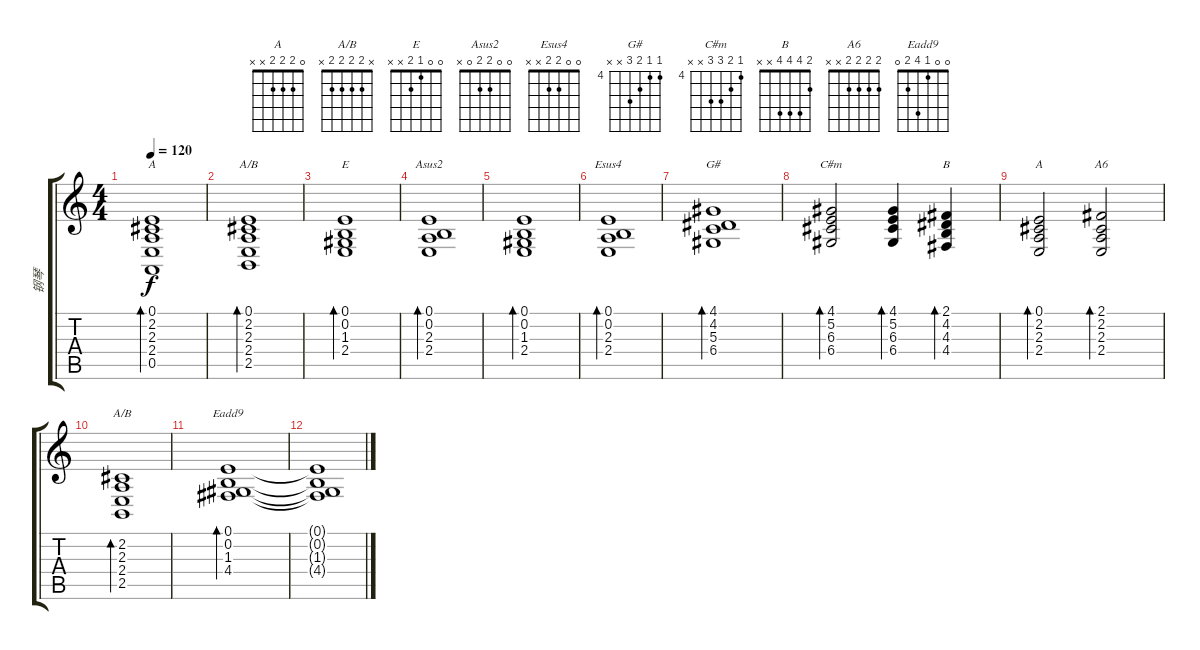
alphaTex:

\track ("钢琴" "钢琴") {instrument brightacousticpiano}
\staff {score tabs}
\tuning (E4 B3 G3 D3 A2 E2) {hide}
\chord ("A" 0 2 2 2 0 x)
\chord ("A/B" 0 2 2 2 2 x)
\chord ("E" 0 0 1 2 x x)
\chord ("Asus2" 0 0 2 2 0 x)
\chord ("Esus4" 0 0 2 2 x x)
\chord ("G#" 4 4 5 6 x x) {firstfret 4}
\chord ("C#m" 4 5 6 6 x x) {firstfret 4}
\chord ("B" 2 4 4 4 x x)
\chord ("A" 0 2 2 2 x x)
\chord ("A6" 2 2 2 2 x x)
\chord ("A/B" x 2 2 2 2 x)
\chord ("Eadd9" 0 0 1 4 2 0)
\ts (4 4)
\tempo 120
\clef g2
\ks c
(0.1 2.2 2.3 2.4 0.5).1{bd 480 ch "A" dy f} |
(0.1 2.2 2.3 2.4 2.5).1{bd 480 ch "A/B"} |
(0.1 0.2 1.3 2.4).1{bd 480 ch "E"} |
(0.1 0.2 2.3 2.4).1{bd 480 ch "Asus2"} |
(0.1 0.2 1.3 2.4).1{bd 480} |
(0.1 0.2 2.3 2.4).1{bd 480 ch "Esus4"} |
(4.1 4.2 5.3 6.4).1{bd 480 ch "G#"} |
(4.1 5.2 6.3 6.4).2{bd 480 ch "C#m"} (4.1 5.2 6.3 6.4).4{bd 480} (2.1 4.2 4.3 4.4).4{bd 480 ch "B"} |
(0.1 2.2 2.3 2.4).2{bd 480 ch "A"} (2.1 2.2 2.3 2.4).2{bd 480 ch "A6"} |
(2.2 2.3 2.4 2.5).1{bd 480 ch "A/B"} |
(0.1 0.2 1.3 4.4).1{bd 480 ch "Eadd9"} |
(0.1{t} 0.2{t} 1.3{t} 4.4{t}).1
